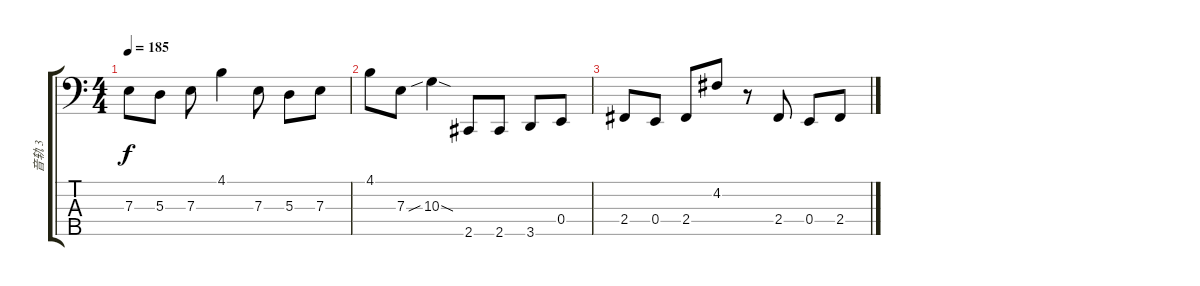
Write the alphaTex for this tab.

\track ("音轨 3" "音轨 3") {instrument electricbassfinger}
\staff {score tabs}
\tuning (G2 D2 A1 E1 B0) {hide}
\ts (4 4)
\tempo 185
\clef f4
\ks c
7.3.8{dy f} 5.3.8 7.3.8 4.1.4 7.3.8 5.3.8 7.3.8 |
4.1.8 7.3.8 10.3{sib sod}.4 2.5.8 2.5.8 3.5.8 0.4.8 |
2.4.8 0.4.8 2.4.8 4.2.8 r.8 2.4.8 0.4.8 2.4.8
